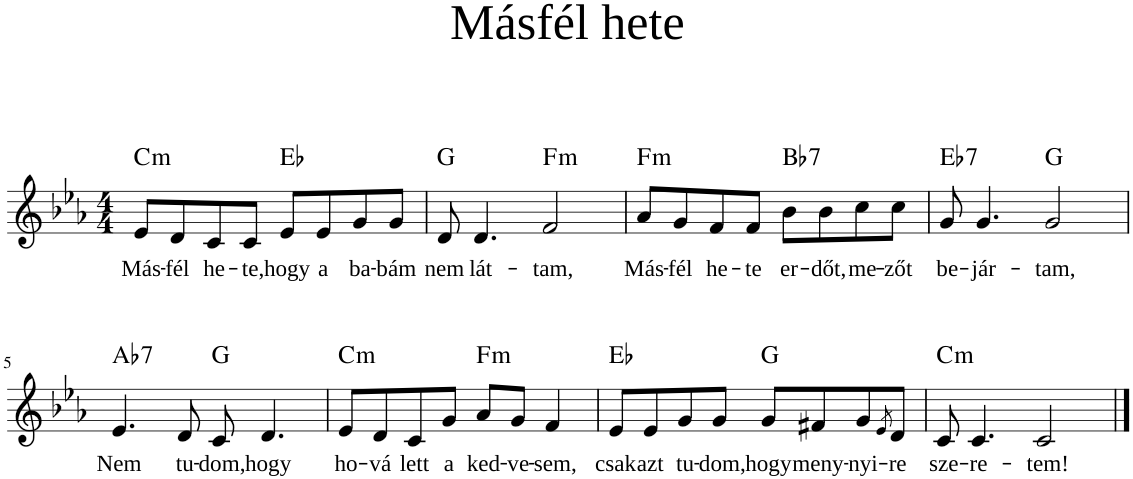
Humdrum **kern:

**kern	**text	**harte
*part1	*part1	*part1
*staff1	*staff1	*
*I"Piano	*	*
*I'Pno	*	*
*clefG2	*	*
*k[b-e-a-]	*	*
*M4/4	*	*
=1	=1	=1
!	!LO:LY:b	!LO:H:kt=m
8e-/L	Más-	C:min
!	!LO:LY:b	!
8d/	-fél	.
!	!LO:LY:b	!
8c/	he-	.
!	!LO:LY:b	!
8c/J	-te,	.
!	!LO:LY:b	!LO:H:kt=N.C.
8e-/L	hogy	N
!	!LO:LY:b	!
8e-/	a	.
!	!LO:LY:b	!
8g/	ba-	.
!	!LO:LY:b	!
8g/J	-bám	.
=2	=2	=2
!	!LO:LY:b	!LO:H:kt=N.C.
8d/	nem	N
!	!LO:LY:b	!
4.d/	lát-	.
!	!LO:LY:b	!LO:H:kt=m
2f/	-tam,	F:min
=3	=3	=3
!	!LO:LY:b	!LO:H:kt=m
8a-/L	Más-	F:min
!	!LO:LY:b	!
8g/	-fél	.
!	!LO:LY:b	!
8f/	he-	.
!	!LO:LY:b	!
8f/J	-te	.
!	!LO:LY:b	!LO:H:kt=7
8b-\L	er-	Bb:7
!	!LO:LY:b	!
8b-\	-dőt,	.
!	!LO:LY:b	!
8cc\	me-	.
!	!LO:LY:b	!
8cc\J	-zőt	.
=4	=4	=4
!	!LO:LY:b	!LO:H:kt=7
8g/	be-	Eb:7
!	!LO:LY:b	!
4.g/	-jár-	.
!	!LO:LY:b	!LO:H:kt=N.C.
2g/	-tam,	N
!!LO:LB:g=z
=5	=5	=5
!	!LO:LY:b	!LO:H:kt=7
4.e-/	Nem	Ab:7
!	!LO:LY:b	!
8d/	tu-	.
!	!LO:LY:b	!LO:H:kt=N.C.
8c/	-dom,	N
!	!LO:LY:b	!
4.d/	hogy	.
=6	=6	=6
!	!LO:LY:b	!LO:H:kt=m
8e-/L	ho-	C:min
!	!LO:LY:b	!
8d/	-vá	.
!	!LO:LY:b	!
8c/	lett	.
!	!LO:LY:b	!
8g/J	a	.
!	!LO:LY:b	!LO:H:kt=m
8a-/L	ked-	F:min
!	!LO:LY:b	!
8g/J	-ve-	.
!	!LO:LY:b	!
4f/	-sem,	.
=7	=7	=7
!	!LO:LY:b	!LO:H:kt=N.C.
8e-/L	csak	N
!	!LO:LY:b	!
8e-/	azt	.
!	!LO:LY:b	!
8g/	tu-	.
!	!LO:LY:b	!
8g/J	-dom,	.
!	!LO:LY:b	!LO:H:kt=N.C.
8g/L	hogy	N
!	!LO:LY:b	!
8f#X/	meny-	.
!	!LO:LY:b	!
8g/	-nyi-	.
8qe-/	.	.
!	!LO:LY:b	!
8d/J	-re	.
=8	=8	=8
!	!LO:LY:b	!LO:H:kt=m
8c/	sze-	C:min
!	!LO:LY:b	!
4.c/	-re-	.
!	!LO:LY:b	!
2c/	-tem!	.
==	==	==
*-	*-	*-
